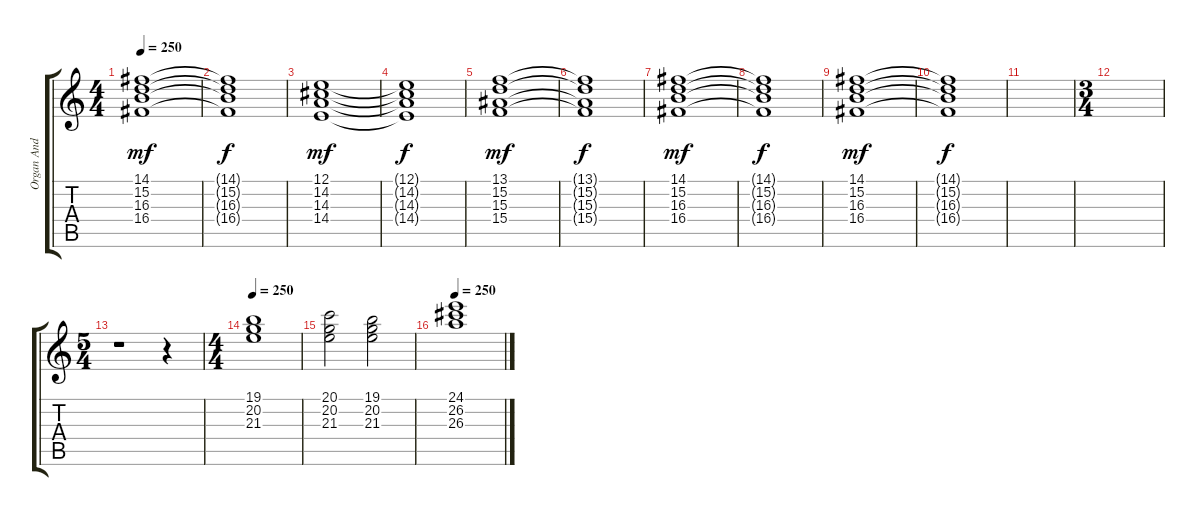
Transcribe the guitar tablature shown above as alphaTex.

\track ("Organ And String" "Organ And ") {instrument churchorgan}
\staff {score tabs}
\tuning (E4 B3 G3 D3 A2 E2) {hide}
\ts (4 4)
\tempo 250
\clef g2
\ks c
(14.1 15.2 16.3 16.4).1{dy mf volume 6 instrument synthstrings1} |
(14.1{t} 15.2{t} 16.3{t} 16.4{t}).1{dy f} |
(12.1 14.2 14.3 14.4).1{dy mf volume 6 instrument synthstrings1} |
(12.1{t} 14.2{t} 14.3{t} 14.4{t}).1{dy f} |
(13.1 15.2 15.3 15.4).1{dy mf volume 6 instrument synthstrings1} |
(13.1{t} 15.2{t} 15.3{t} 15.4{t}).1{dy f} |
(14.1 15.2 16.3 16.4).1{dy mf volume 6 instrument synthstrings1} |
(14.1{t} 15.2{t} 16.3{t} 16.4{t}).1{dy f} |
(14.1 15.2 16.3 16.4).1{dy mf volume 6 instrument synthstrings1} |
(14.1{t} 15.2{t} 16.3{t} 16.4{t}).1{dy f} |
|
\ts (3 4)
|
\ts (5 4)
r.1 r.4 |
\ts (4 4)
\tempo 250
(19.1 20.2 21.3).1 |
(20.1 20.2 21.3).2 (19.1 20.2 21.3).2 |
\tempo 250
(24.1 26.2 26.3).1
